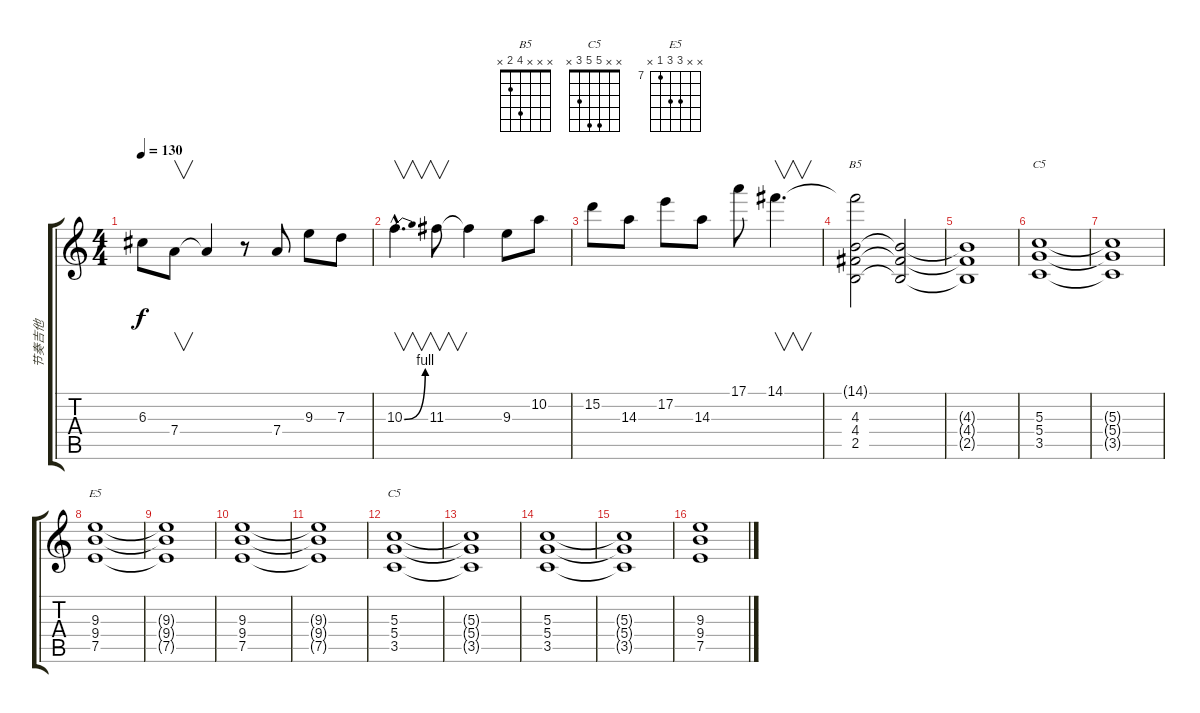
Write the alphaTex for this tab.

\track ("节奏吉他" "节奏吉他") {instrument overdrivenguitar}
\staff {score tabs}
\tuning (E4 B3 G3 D3 A2 E2) {hide}
\chord ("B5" x x x 4 2 x)
\chord ("C5" x x x 5 3 x)
\chord ("E5" x x 9 9 7 x) {firstfret 7}
\chord ("C5" x x 5 5 3 x)
\ts (4 4)
\tempo 130
\clef g2
\ks c
6.3{t}.8{dy f} 7.4.8{v} 7.4{t}.4 r.8 7.4.8 9.3.8 7.3.8 |
10.3{be (bend 0 0 60 4) hac}.4{v d} 11.3.8{v} 11.3{t}.4 9.3.8 10.2.8 |
15.2.8 14.3.8 17.2.8 14.3.8 17.1.8 14.1.4{v d} |
(14.1{t} 4.3 4.4 2.5).2{ch "B5"} (4.3{t} 4.4{t} 2.5{t}).2 |
(4.3{t} 4.4{t} 2.5{t}).1 |
(5.3 5.4 3.5).1{ch "C5"} |
(5.3{t} 5.4{t} 3.5{t}).1 |
(9.3 9.4 7.5).1{ch "E5"} |
(9.3{t} 9.4{t} 7.5{t}).1 |
(9.3 9.4 7.5).1 |
(9.3{t} 9.4{t} 7.5{t}).1 |
(5.3 5.4 3.5).1{ch "C5"} |
(5.3{t} 5.4{t} 3.5{t}).1 |
(5.3 5.4 3.5).1 |
(5.3{t} 5.4{t} 3.5{t}).1 |
(9.3 9.4 7.5).1
